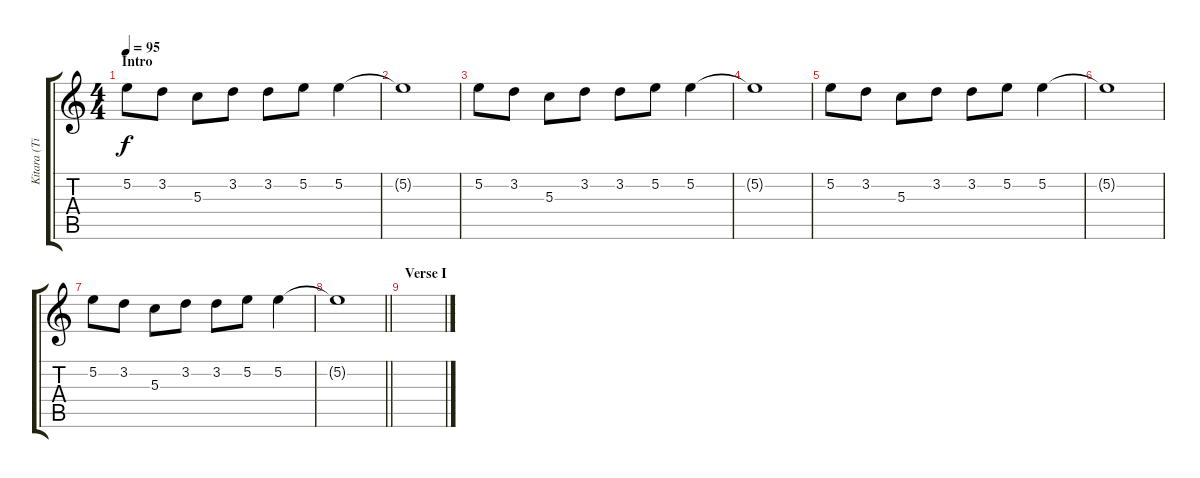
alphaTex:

\track ("Kitara (Timo Rautiainen)" "Kitara (Ti") {instrument distortionguitar}
\staff {score tabs}
\tuning (E4 B3 G3 D3 A2 E2) {hide}
\ts (4 4)
\section ("" "Intro")
\tempo 95
\clef g2
\ks c
5.2.8{dy f instrument distortionguitar} 3.2.8 5.3.8 3.2.8 3.2.8 5.2.8 5.2.4 |
5.2{t}.1 |
5.2.8 3.2.8 5.3.8 3.2.8 3.2.8 5.2.8 5.2.4 |
5.2{t}.1 |
5.2.8 3.2.8 5.3.8 3.2.8 3.2.8 5.2.8 5.2.4 |
5.2{t}.1 |
5.2.8 3.2.8 5.3.8 3.2.8 3.2.8 5.2.8 5.2.4 |
\barLineRight lightlight
5.2{t}.1 |
\section ("" "Verse I")
